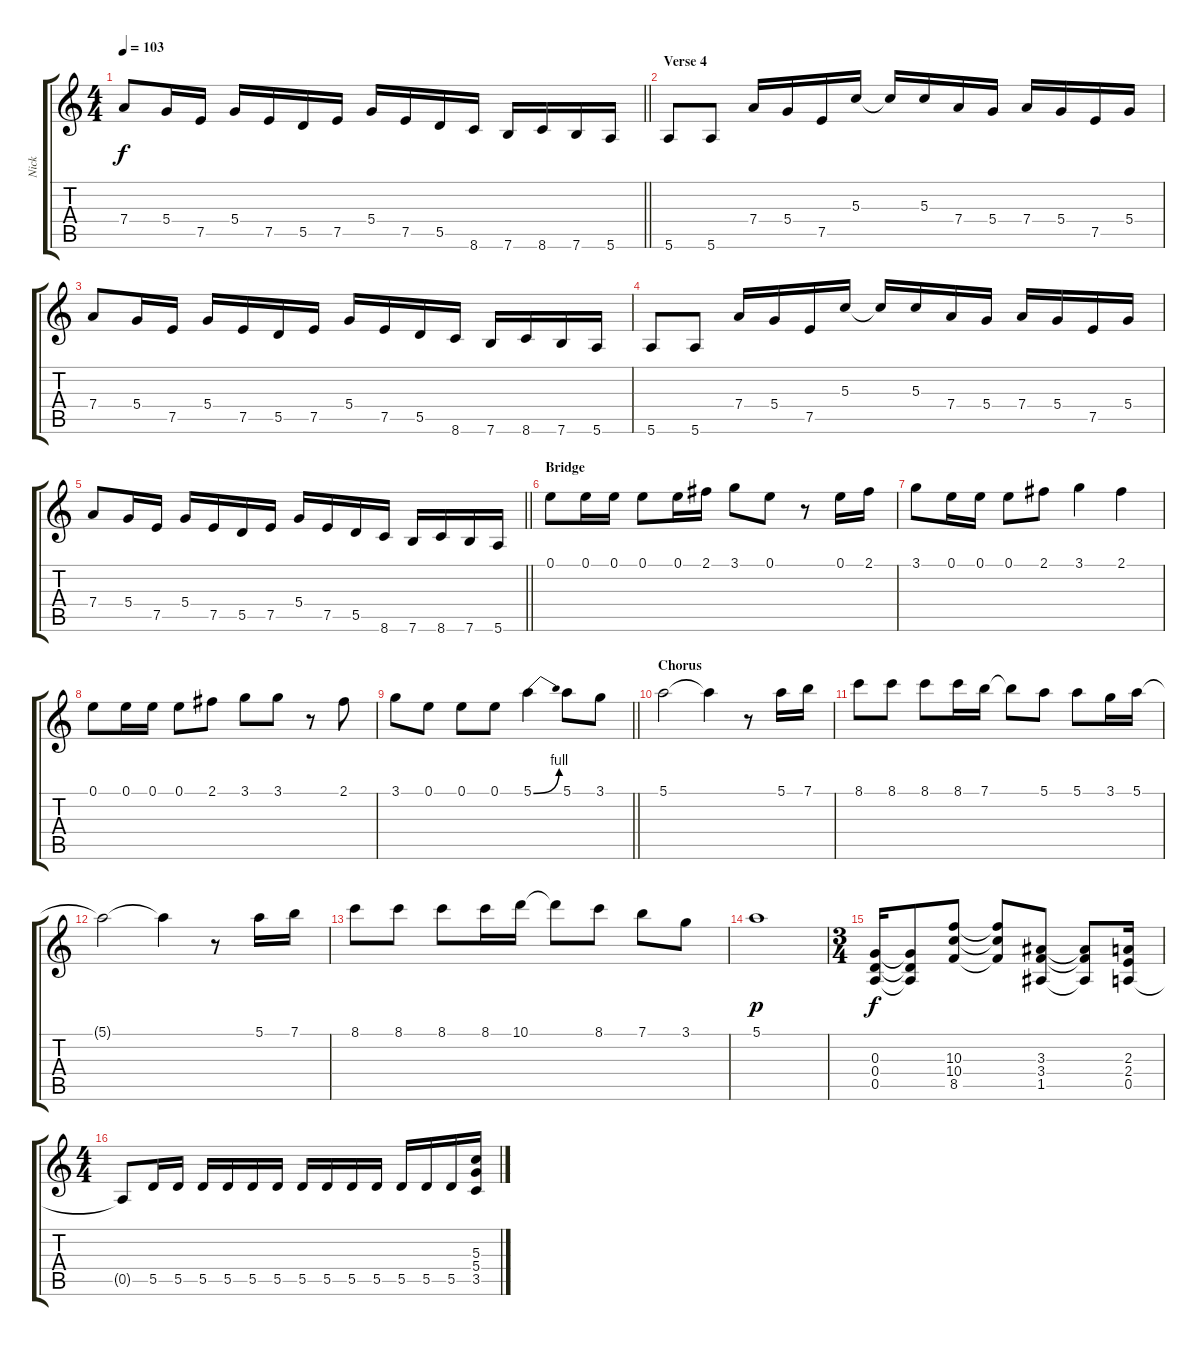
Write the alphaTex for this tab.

\track ("Nick" "Nick") {instrument overdrivenguitar}
\staff {score tabs}
\tuning (E4 B3 G3 D3 A2 E2) {hide}
\ts (4 4)
\tempo 103
\clef g2
\barLineRight lightlight
\ks c
7.4.8{dy f} 5.4.16 7.5.16 5.4.16 7.5.16 5.5.16 7.5.16 5.4.16 7.5.16 5.5.16 8.6.16 7.6.16 8.6.16 7.6.16 5.6.16 |
\section ("" "Verse 4")
5.6.8 5.6.8 7.4.16 5.4.16 7.5.16 5.3.16 5.3{t}.16 5.3.16 7.4.16 5.4.16 7.4.16 5.4.16 7.5.16 5.4.16 |
7.4.8 5.4.16 7.5.16 5.4.16 7.5.16 5.5.16 7.5.16 5.4.16 7.5.16 5.5.16 8.6.16 7.6.16 8.6.16 7.6.16 5.6.16 |
5.6.8 5.6.8 7.4.16 5.4.16 7.5.16 5.3.16 5.3{t}.16 5.3.16 7.4.16 5.4.16 7.4.16 5.4.16 7.5.16 5.4.16 |
\barLineRight lightlight
7.4.8 5.4.16 7.5.16 5.4.16 7.5.16 5.5.16 7.5.16 5.4.16 7.5.16 5.5.16 8.6.16 7.6.16 8.6.16 7.6.16 5.6.16 |
\section ("" "Bridge")
0.1.8 0.1.16 0.1.16 0.1.8 0.1.16 2.1.16 3.1.8 0.1.8 r.8 0.1.16 2.1.16 |
3.1.8 0.1.16 0.1.16 0.1.8 2.1.8 3.1.4 2.1.4 |
0.1.8 0.1.16 0.1.16 0.1.8 2.1.8 3.1.8 3.1.8 r.8 2.1.8 |
\barLineRight lightlight
3.1.8 0.1.8 0.1.8 0.1.8 5.1{be (bend 0 0 60 4)}.4 5.1.8 3.1.8 |
\section ("" "Chorus")
5.1.2 5.1{t}.4 r.8 5.1.16 7.1.16 |
8.1.8 8.1.8 8.1.8 8.1.16 7.1.16 7.1{t}.8 5.1.8 5.1.8 3.1.16 5.1.16 |
5.1{t}.2 5.1{t}.4 r.8 5.1.16 7.1.16 |
8.1.8 8.1.8 8.1.8 8.1.16 10.1.16 10.1{t}.8 8.1.8 7.1.8 3.1.8 |
5.1.1{dy p} |
\ts (3 4)
(0.3 0.4 0.5).16{dy f} (0.3{t} 0.4{t} 0.5{t}).8 (10.3 10.4 8.5).8 (10.3{t} 10.4{t} 8.5{t}).8 (3.3 3.4 1.5).8 (3.3{t} 3.4{t} 1.5{t}).8 (2.3 2.4 0.5).16 |
\ts (4 4)
0.5{t}.8 5.5.16 5.5.16 5.5.16 5.5.16 5.5.16 5.5.16 5.5.16 5.5.16 5.5.16 5.5.16 5.5.16 5.5.16 5.5.16 (5.3 5.4 3.5).16
